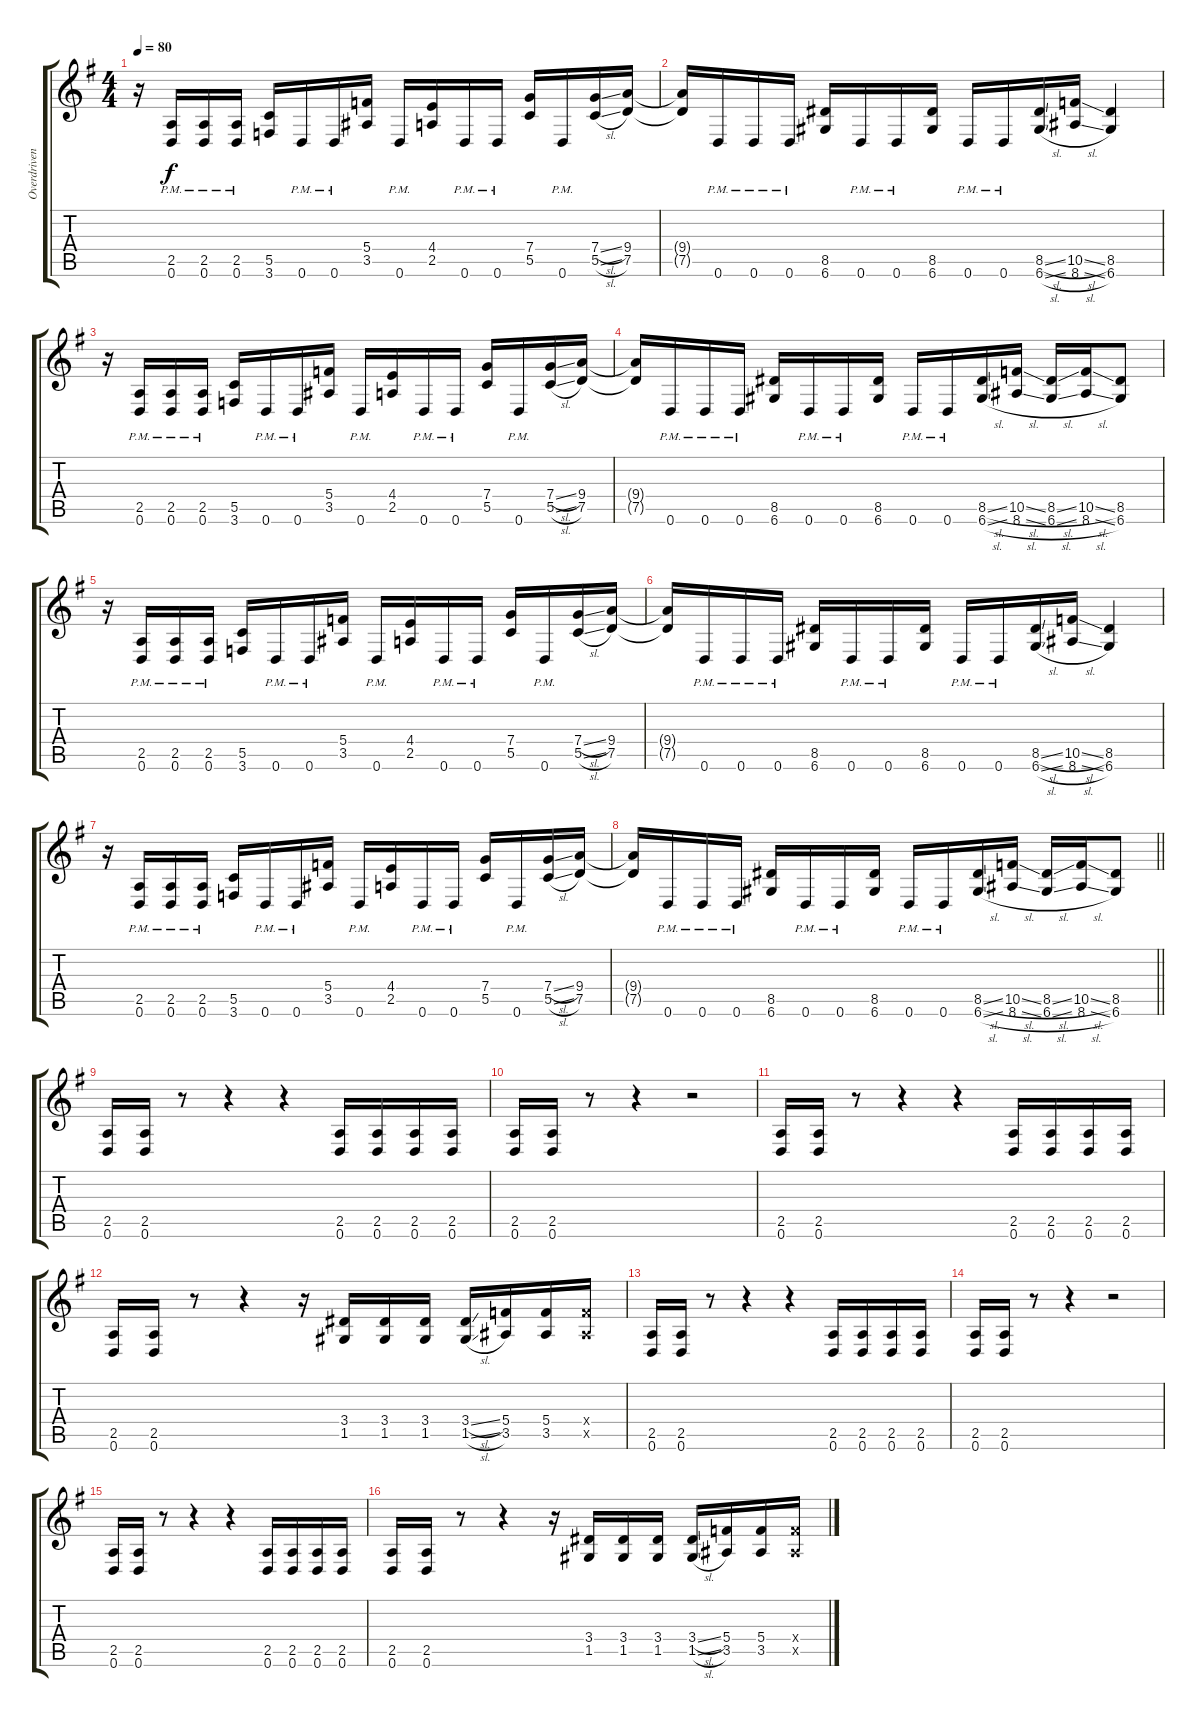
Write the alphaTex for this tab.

\track ("Overdriven" "Overdriven") {instrument overdrivenguitar}
\staff {score tabs}
\tuning (D4 A3 F3 C3 G2 D2) {hide}
\ts (4 4)
\tempo 80
\clef g2
\ks g
r.16{dy f instrument overdrivenguitar} (2.5{pm} 0.6{pm}).16 (2.5{pm} 0.6{pm}).16 (2.5{pm} 0.6{pm}).16 (5.5 3.6).16 0.6{pm}.16 0.6{pm}.16 (5.4 3.5).16 0.6{pm}.16 (4.4 2.5).16 0.6{pm}.16 0.6{pm}.16 (7.4 5.5).16 0.6{pm}.16 (7.4{sl} 5.5{sl}).16 (9.4 7.5).16 |
(9.4{t} 7.5{t}).16 0.6{pm}.16 0.6{pm}.16 0.6{pm}.16 (8.5 6.6).16 0.6{pm}.16 0.6{pm}.16 (8.5 6.6).16 0.6{pm}.16 0.6{pm}.16 (8.5{sl} 6.6{sl}).16 (10.5{sl} 8.6{sl}).16 (8.5 6.6).4 |
r.16 (2.5{pm} 0.6{pm}).16 (2.5{pm} 0.6{pm}).16 (2.5{pm} 0.6{pm}).16 (5.5 3.6).16 0.6{pm}.16 0.6{pm}.16 (5.4 3.5).16 0.6{pm}.16 (4.4 2.5).16 0.6{pm}.16 0.6{pm}.16 (7.4 5.5).16 0.6{pm}.16 (7.4{sl} 5.5{sl}).16 (9.4 7.5).16 |
(9.4{t} 7.5{t}).16 0.6{pm}.16 0.6{pm}.16 0.6{pm}.16 (8.5 6.6).16 0.6{pm}.16 0.6{pm}.16 (8.5 6.6).16 0.6{pm}.16 0.6{pm}.16 (8.5{sl} 6.6{sl}).16 (10.5{sl} 8.6{sl}).16 (8.5{sl} 6.6{sl}).16 (10.5{sl} 8.6{sl}).16 (8.5 6.6).8 |
r.16 (2.5{pm} 0.6{pm}).16 (2.5{pm} 0.6{pm}).16 (2.5{pm} 0.6{pm}).16 (5.5 3.6).16 0.6{pm}.16 0.6{pm}.16 (5.4 3.5).16 0.6{pm}.16 (4.4 2.5).16 0.6{pm}.16 0.6{pm}.16 (7.4 5.5).16 0.6{pm}.16 (7.4{sl} 5.5{sl}).16 (9.4 7.5).16 |
(9.4{t} 7.5{t}).16 0.6{pm}.16 0.6{pm}.16 0.6{pm}.16 (8.5 6.6).16 0.6{pm}.16 0.6{pm}.16 (8.5 6.6).16 0.6{pm}.16 0.6{pm}.16 (8.5{sl} 6.6{sl}).16 (10.5{sl} 8.6{sl}).16 (8.5 6.6).4 |
r.16 (2.5{pm} 0.6{pm}).16 (2.5{pm} 0.6{pm}).16 (2.5{pm} 0.6{pm}).16 (5.5 3.6).16 0.6{pm}.16 0.6{pm}.16 (5.4 3.5).16 0.6{pm}.16 (4.4 2.5).16 0.6{pm}.16 0.6{pm}.16 (7.4 5.5).16 0.6{pm}.16 (7.4{sl} 5.5{sl}).16 (9.4 7.5).16 |
\barLineRight lightlight
(9.4{t} 7.5{t}).16 0.6{pm}.16 0.6{pm}.16 0.6{pm}.16 (8.5 6.6).16 0.6{pm}.16 0.6{pm}.16 (8.5 6.6).16 0.6{pm}.16 0.6{pm}.16 (8.5{sl} 6.6{sl}).16 (10.5{sl} 8.6{sl}).16 (8.5{sl} 6.6{sl}).16 (10.5{sl} 8.6{sl}).16 (8.5 6.6).8 |
(2.5 0.6).16 (2.5 0.6).16 r.8 r.4 r.4 (2.5 0.6).16 (2.5 0.6).16 (2.5 0.6).16 (2.5 0.6).16 |
(2.5 0.6).16 (2.5 0.6).16 r.8 r.4 r.2 |
(2.5 0.6).16 (2.5 0.6).16 r.8 r.4 r.4 (2.5 0.6).16 (2.5 0.6).16 (2.5 0.6).16 (2.5 0.6).16 |
(2.5 0.6).16 (2.5 0.6).16 r.8 r.4 r.16 (3.4 1.5).16 (3.4 1.5).16 (3.4 1.5).16 (3.4{sl} 1.5{sl}).16 (5.4 3.5).16 (5.4 3.5).16 (5.4{x} 3.5{x}).16 |
(2.5 0.6).16 (2.5 0.6).16 r.8 r.4 r.4 (2.5 0.6).16 (2.5 0.6).16 (2.5 0.6).16 (2.5 0.6).16 |
(2.5 0.6).16 (2.5 0.6).16 r.8 r.4 r.2 |
(2.5 0.6).16 (2.5 0.6).16 r.8 r.4 r.4 (2.5 0.6).16 (2.5 0.6).16 (2.5 0.6).16 (2.5 0.6).16 |
(2.5 0.6).16 (2.5 0.6).16 r.8 r.4 r.16 (3.4 1.5).16 (3.4 1.5).16 (3.4 1.5).16 (3.4{sl} 1.5{sl}).16 (5.4 3.5).16 (5.4 3.5).16 (5.4{x} 3.5{x}).16
